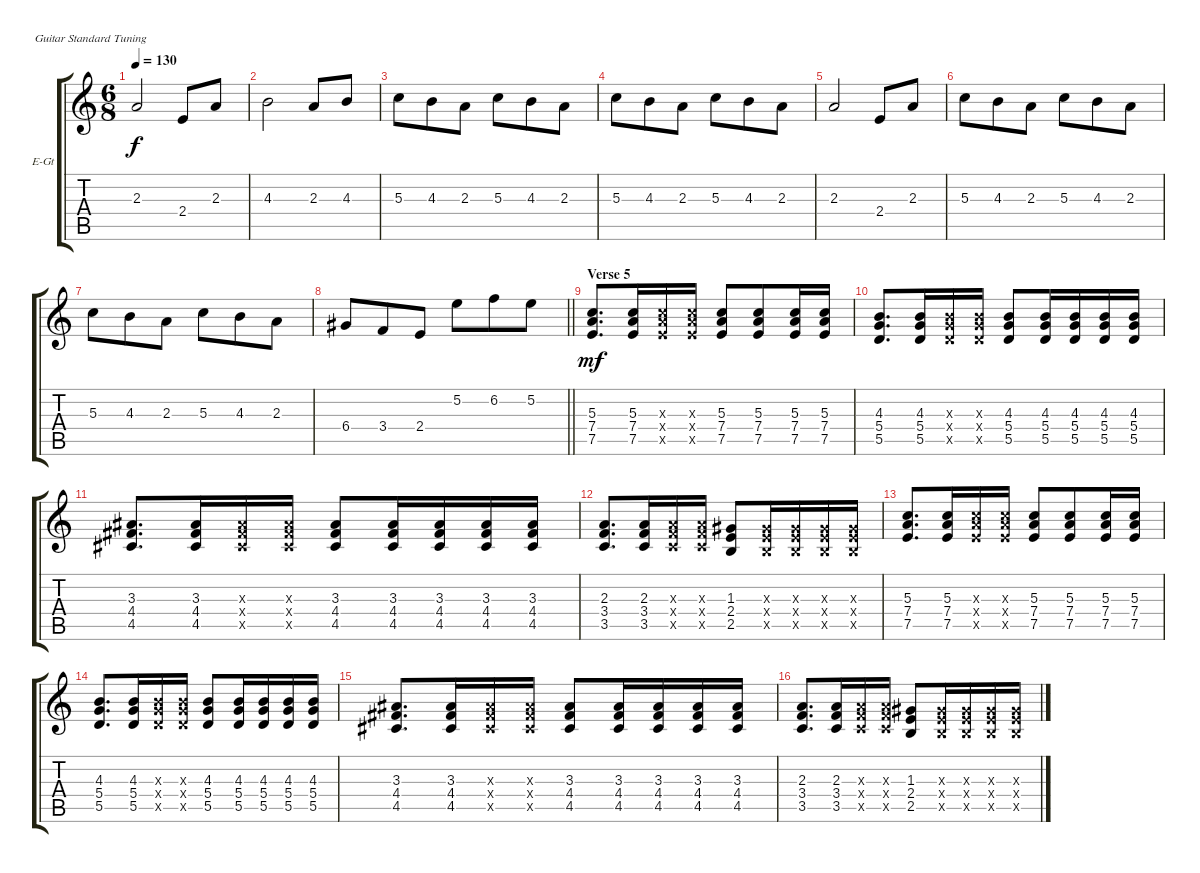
\bracketExtendMode groupsimilarinstruments
\firstSystemTrackNameOrientation horizontal
\otherSystemsTrackNameOrientation horizontal
\track ("guitar drive (Artur Potemkin)" "E-Gt") {instrument electricguitarclean}
\staff {score tabs}
\tuning (E4 B3 G3 D3 A2 E2)
\ts (6 8)
\tempo 130
\clef g2
\scale
0.333333
\ks aminor
2.3.2{dy f} 2.4.8 2.3.8 |
\scale
0.333333 4.3.2 2.3.8 4.3.8 |
\scale
0.333333 5.3.8 4.3.8 2.3.8 5.3.8 4.3.8 2.3.8 |
\scale
0.333333 5.3.8 4.3.8 2.3.8 5.3.8 4.3.8 2.3.8 |
\scale
0.333333 2.3.2 2.4.8 2.3.8 |
\scale
0.333333 5.3.8 4.3.8 2.3.8 5.3.8 4.3.8 2.3.8 |
\scale
0.333333 5.3.8 4.3.8 2.3.8 5.3.8 4.3.8 2.3.8 |
\scale
0.333333
\barLineRight lightlight
6.4.8 3.4.8 2.4.8 5.2.8 6.2.8 5.2.8 |
\section ("" "Verse 5")
\scale
0.333333 (7.4 7.5 5.3).8{d dy mf} (7.4 7.5 5.3).16 (7.4{x} 7.5{x} 5.3{x}).16 (7.4{x} 5.3{x} 7.5{x}).16 (7.4 7.5 5.3).8 (7.4 7.5 5.3).8 (7.4 7.5 5.3).16 (5.3 7.4 7.5).16 |
\scale
0.333333 (5.4 5.5 4.3).8{d} (5.4 5.5 4.3).16 (5.4{x} 5.5{x} 4.3{x}).16 (5.4{x} 5.5{x} 4.3{x}).16 (5.4 5.5 4.3).8 (5.4 5.5 4.3).16 (5.4 5.5 4.3).16 (4.3 5.4 5.5).16 (5.5 5.4 4.3).16 |
\scale
0.333333 (4.4 4.5 3.3).8{d} (4.4 4.5 3.3).16 (4.4{x} 4.5{x} 3.3{x}).16 (4.4{x} 4.5{x} 3.3{x}).16 (4.4 4.5 3.3).8 (4.4 4.5 3.3).16 (4.4 4.5 3.3).16 (4.4 4.5 3.3).16 (3.3 4.4 4.5).16 |
\scale
0.333333 (3.4 3.5 2.3).8{d} (3.5 3.4 2.3).16 (3.4{x} 3.5{x} 2.3{x}).16 (3.4{x} 3.5{x} 2.3{x}).16 (2.4 2.5 1.3).8 (2.4{x} 2.5{x} 1.3{x}).16 (2.4{x} 2.5{x} 1.3{x}).16 (2.4{x} 2.5{x} 1.3{x}).16 (2.4{x} 2.5{x} 1.3{x}).16 |
\scale
0.333333 (7.4 7.5 5.3).8{d} (7.4 7.5 5.3).16 (7.4{x} 7.5{x} 5.3{x}).16 (7.4{x} 5.3{x} 7.5{x}).16 (7.4 7.5 5.3).8 (7.4 7.5 5.3).8 (7.4 7.5 5.3).16 (5.3 7.4 7.5).16 |
\scale
0.333333 (5.4 5.5 4.3).8{d} (5.4 5.5 4.3).16 (5.4{x} 5.5{x} 4.3{x}).16 (5.4{x} 5.5{x} 4.3{x}).16 (5.4 5.5 4.3).8 (5.4 5.5 4.3).16 (5.4 5.5 4.3).16 (4.3 5.4 5.5).16 (5.5 5.4 4.3).16 |
\scale
0.333333 (4.4 4.5 3.3).8{d} (4.4 4.5 3.3).16 (4.4{x} 4.5{x} 3.3{x}).16 (4.4{x} 4.5{x} 3.3{x}).16 (4.4 4.5 3.3).8 (4.4 4.5 3.3).16 (4.4 4.5 3.3).16 (4.4 4.5 3.3).16 (3.3 4.4 4.5).16 |
\scale
0.333333 (3.4 3.5 2.3).8{d} (3.5 3.4 2.3).16 (3.4{x} 3.5{x} 2.3{x}).16 (3.4{x} 3.5{x} 2.3{x}).16 (2.4 2.5 1.3).8 (2.4{x} 2.5{x} 1.3{x}).16 (2.4{x} 2.5{x} 1.3{x}).16 (2.4{x} 2.5{x} 1.3{x}).16 (2.4{x} 2.5{x} 1.3{x}).16
